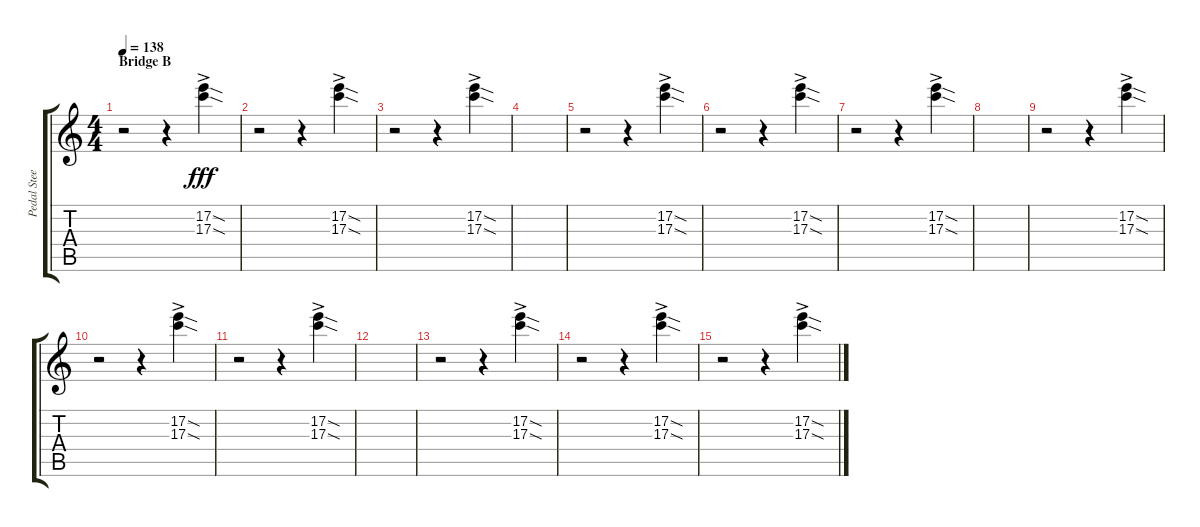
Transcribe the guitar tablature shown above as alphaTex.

\track ("Pedal Steel Arranged for Guitar" "Pedal Stee") {instrument electricguitarclean}
\staff {score tabs}
\tuning (D4 B3 G3 D3 A2 E2) {hide}
\ts (4 4)
\section ("" "Bridge B")
\tempo 138
\clef g2
\ks c
r.2{dy fff instrument distortionguitar} r.4 (17.2{sod ac} 17.3{sod ac}).4 |
r.2 r.4 (17.2{sod ac} 17.3{sod ac}).4 |
r.2 r.4 (17.2{sod ac} 17.3{sod ac}).4 |
|
r.2 r.4 (17.2{sod ac} 17.3{sod ac}).4 |
r.2 r.4 (17.2{sod ac} 17.3{sod ac}).4 |
r.2 r.4 (17.2{sod ac} 17.3{sod ac}).4 |
|
r.2 r.4 (17.2{sod ac} 17.3{sod ac}).4 |
r.2 r.4 (17.2{sod ac} 17.3{sod ac}).4 |
r.2 r.4 (17.2{sod ac} 17.3{sod ac}).4 |
|
r.2 r.4 (17.2{sod ac} 17.3{sod ac}).4 |
r.2 r.4 (17.2{sod ac} 17.3{sod ac}).4 |
r.2 r.4 (17.2{sod ac} 17.3{sod ac}).4
